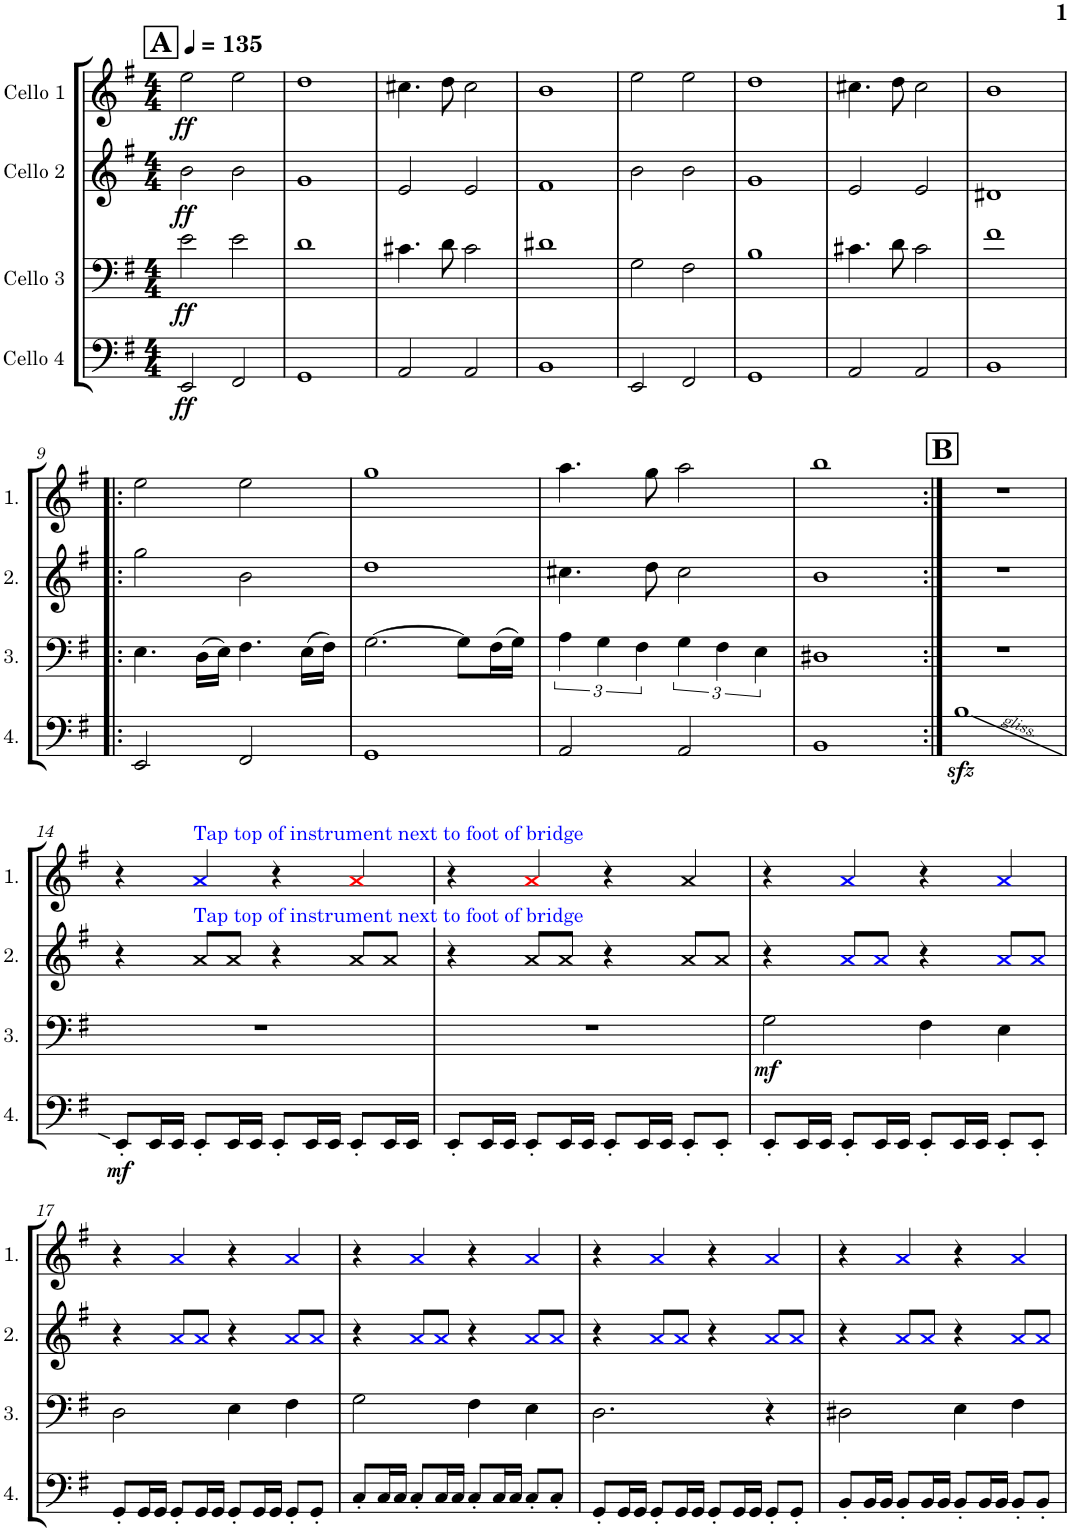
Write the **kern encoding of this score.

**kern	**dynam	**kern	**dynam	**kern	**dynam	**kern	**dynam
*part4	*part4	*part3	*part3	*part2	*part2	*part1	*part1
*staff4	*staff4	*staff3	*staff3	*staff2	*staff2	*staff1	*staff1
*I"Cello 4	*	*I"Cello 3	*	*I"Cello 2	*	*I"Cello 1	*
*clefF4	*	*clefF4	*	*clefG2	*	*clefG2	*
*k[f#]	*	*k[f#]	*	*k[f#]	*	*k[f#]	*
*M4/4	*	*M4/4	*	*M4/4	*	*M4/4	*
*MM135	*	*MM135	*	*MM135	*	*MM135	*
!!LO:REH:place=s1:a:B:cj:fs=14:t=A
=1	=1	=1	=1	=1	=1	=1	=1
!	!LO:DY:b	!	!LO:DY:b	!	!LO:DY:b	!	!LO:DY:b
2EE/	ff	2e\	ff	2b\	ff	2ee\	ff
2FF#/	.	2e\	.	2b\	.	2ee\	.
=2	=2	=2	=2	=2	=2	=2	=2
1GG	.	1d	.	1g	.	1dd	.
=3	=3	=3	=3	=3	=3	=3	=3
2AA/	.	4.c#X\	.	2e/	.	4.cc#X\	.
.	.	8d\	.	.	.	8dd\	.
2AA/	.	2c#\	.	2e/	.	2cc#\	.
=4	=4	=4	=4	=4	=4	=4	=4
1BB	.	1d#X	.	1f#	.	1b	.
=5	=5	=5	=5	=5	=5	=5	=5
2EE/	.	2G\	.	2b\	.	2ee\	.
2FF#/	.	2F#\	.	2b\	.	2ee\	.
=6	=6	=6	=6	=6	=6	=6	=6
1GG	.	1B	.	1g	.	1dd	.
=7	=7	=7	=7	=7	=7	=7	=7
2AA/	.	4.c#X\	.	2e/	.	4.cc#X\	.
.	.	8d\	.	.	.	8dd\	.
2AA/	.	2c#\	.	2e/	.	2cc#\	.
=8	=8	=8	=8	=8	=8	=8	=8
1BB	.	1f#	.	1d#X	.	1b	.
!!LO:LB:g=z
=9!|:	=9!|:	=9!|:	=9!|:	=9!|:	=9!|:	=9!|:	=9!|:
2EE/	.	4.E\	.	2gg\	.	2ee\	.
.	.	(16D\LL	.	.	.	.	.
.	.	16E\JJ)	.	.	.	.	.
2FF#/	.	4.F#\	.	2b\	.	2ee\	.
.	.	(16E\LL	.	.	.	.	.
.	.	16F#\JJ)	.	.	.	.	.
=10	=10	=10	=10	=10	=10	=10	=10
1GG	.	[2.G\	.	1dd	.	1gg	.
.	.	8G\L]	.	.	.	.	.
.	.	(16F#\L	.	.	.	.	.
.	.	16G\JJ)	.	.	.	.	.
=11	=11	=11	=11	=11	=11	=11	=11
2AA/	.	6A\	.	4.cc#X\	.	4.aa\	.
.	.	6G\	.	.	.	.	.
.	.	6F#\	.	.	.	.	.
.	.	.	.	8dd\	.	8gg\	.
2AA/	.	6G\	.	2cc#\	.	2aa\	.
.	.	6F#\	.	.	.	.	.
.	.	6E\	.	.	.	.	.
=12	=12	=12	=12	=12	=12	=12	=12
1BB	.	1D#X	.	1b	.	1bb	.
!!LO:REH:place=s1:a:B:cj:fs=14:t=B
=13:|!	=13:|!	=13:|!	=13:|!	=13:|!	=13:|!	=13:|!	=13:|!
1Bzz<	.	1r	.	1r	.	1r	.
!!LO:LB:g=z
=14	=14	=14	=14	=14	=14	=14	=14
!	!LO:DY:b	!	!	!	!	!	!
8EE'/L	mf	1r	.	4r	.	4r	.
16EE/L	.	.	.	.	.	.	.
16EE/JJ	.	.	.	.	.	.	.
!	!	!	!	!	!	!LO:TX:a:color=#0000FF:t=Tap top of instrument next to foot of bridge	!
!	!	!	!	!LO:TX:a:color=#0000FF:t=Tap top of instrument next to foot of bridge	!	!	!
!	!	!	!	!	!LO:DY:b	!	!LO:DY:a
8EE'/L	.	.	.	8a/L	ppp	4ai/	ppp
16EE/L	.	.	.	8a/J	.	.	.
16EE/JJ	.	.	.	.	.	.	.
8EE'/L	.	.	.	4r	.	4r	.
16EE/L	.	.	.	.	.	.	.
16EE/JJ	.	.	.	.	.	.	.
8EE'/L	.	.	.	8a/L	.	4aj/	.
16EE/L	.	.	.	8a/J	.	.	.
16EE/JJ	.	.	.	.	.	.	.
=15	=15	=15	=15	=15	=15	=15	=15
8EE'/L	.	1r	.	4r	.	4r	.
16EE/L	.	.	.	.	.	.	.
16EE/JJ	.	.	.	.	.	.	.
8EE'/L	.	.	.	8a/L	.	4aj/	.
16EE/L	.	.	.	8a/J	.	.	.
16EE/JJ	.	.	.	.	.	.	.
8EE'/L	.	.	.	4r	.	4r	.
16EE/L	.	.	.	.	.	.	.
16EE/JJ	.	.	.	.	.	.	.
8EE'/L	.	.	.	8a/L	.	4a/	.
8EE'/J	.	.	.	8a/J	.	.	.
=16	=16	=16	=16	=16	=16	=16	=16
!	!	!	!LO:DY:b	!	!	!	!
8EE'/L	.	2G\	mf	4r	.	4r	.
16EE/L	.	.	.	.	.	.	.
16EE/JJ	.	.	.	.	.	.	.
8EE'/L	.	.	.	8ai/L	.	4ai/	.
16EE/L	.	.	.	8ai/J	.	.	.
16EE/JJ	.	.	.	.	.	.	.
8EE'/L	.	4F#\	.	4r	.	4r	.
16EE/L	.	.	.	.	.	.	.
16EE/JJ	.	.	.	.	.	.	.
8EE'/L	.	4E\	.	8ai/L	.	4ai/	.
8EE'/J	.	.	.	8ai/J	.	.	.
!!LO:LB:g=z
=17	=17	=17	=17	=17	=17	=17	=17
8GG'/L	.	2D\	.	4r	.	4r	.
16GG/L	.	.	.	.	.	.	.
16GG/JJ	.	.	.	.	.	.	.
8GG'/L	.	.	.	8ai/L	.	4ai/	.
16GG/L	.	.	.	8ai/J	.	.	.
16GG/JJ	.	.	.	.	.	.	.
8GG'/L	.	4E\	.	4r	.	4r	.
16GG/L	.	.	.	.	.	.	.
16GG/JJ	.	.	.	.	.	.	.
8GG'/L	.	4F#\	.	8ai/L	.	4ai/	.
8GG'/J	.	.	.	8ai/J	.	.	.
=18	=18	=18	=18	=18	=18	=18	=18
8C'/L	.	2G\	.	4r	.	4r	.
16C/L	.	.	.	.	.	.	.
16C/JJ	.	.	.	.	.	.	.
8C'/L	.	.	.	8ai/L	.	4ai/	.
16C/L	.	.	.	8ai/J	.	.	.
16C/JJ	.	.	.	.	.	.	.
8C'/L	.	4F#\	.	4r	.	4r	.
16C/L	.	.	.	.	.	.	.
16C/JJ	.	.	.	.	.	.	.
8C'/L	.	4E\	.	8ai/L	.	4ai/	.
8C'/J	.	.	.	8ai/J	.	.	.
=19	=19	=19	=19	=19	=19	=19	=19
8GG'/L	.	2.D\	.	4r	.	4r	.
16GG/L	.	.	.	.	.	.	.
16GG/JJ	.	.	.	.	.	.	.
8GG'/L	.	.	.	8ai/L	.	4ai/	.
16GG/L	.	.	.	8ai/J	.	.	.
16GG/JJ	.	.	.	.	.	.	.
8GG'/L	.	.	.	4r	.	4r	.
16GG/L	.	.	.	.	.	.	.
16GG/JJ	.	.	.	.	.	.	.
8GG'/L	.	4r	.	8ai/L	.	4ai/	.
8GG'/J	.	.	.	8ai/J	.	.	.
=20	=20	=20	=20	=20	=20	=20	=20
8BB'/L	.	2D#X\	.	4r	.	4r	.
16BB/L	.	.	.	.	.	.	.
16BB/JJ	.	.	.	.	.	.	.
8BB'/L	.	.	.	8ai/L	.	4ai/	.
16BB/L	.	.	.	8ai/J	.	.	.
16BB/JJ	.	.	.	.	.	.	.
8BB'/L	.	4E\	.	4r	.	4r	.
16BB/L	.	.	.	.	.	.	.
16BB/JJ	.	.	.	.	.	.	.
8BB'/L	.	4F#\	.	8ai/L	.	4ai/	.
8BB'/J	.	.	.	8ai/J	.	.	.
=	=	=	=	=	=	=	=
*-	*-	*-	*-	*-	*-	*-	*-
